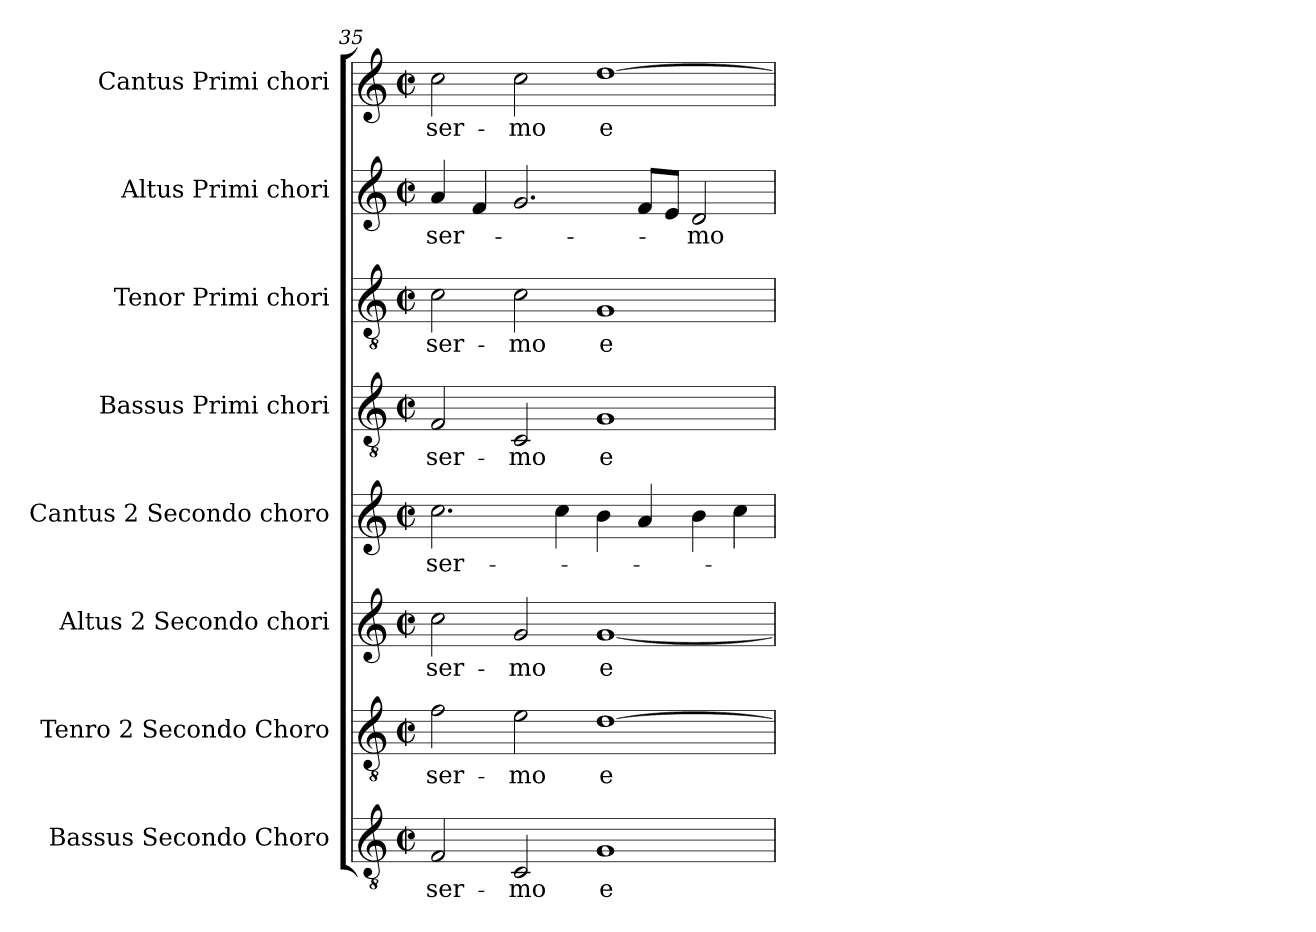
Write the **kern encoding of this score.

**kern	**text	**kern	**text	**kern	**text	**kern	**text	**kern	**text	**kern	**text	**kern	**text	**kern	**text
*part8	*part8	*part7	*part7	*part6	*part6	*part5	*part5	*part4	*part4	*part3	*part3	*part2	*part2	*part1	*part1
*staff8	*staff8	*staff7	*staff7	*staff6	*staff6	*staff5	*staff5	*staff4	*staff4	*staff3	*staff3	*staff2	*staff2	*staff1	*staff1
*I"Bassus  Secondo Choro	*	*I"Tenro 2  Secondo Choro	*	*I"Altus 2  Secondo chori	*	*I"Cantus 2  Secondo choro	*	*I"Bassus  Primi chori	*	*I"Tenor  Primi chori	*	*I"Altus  Primi chori	*	*I"Cantus  Primi chori	*
*I'Ch	*	*I'Ch	*	*I'Ch	*	*I'Ch	*	*I'Ch	*	*I'Ch	*	*I'Ch	*	*I'Ch	*
*clefGv2	*	*clefGv2	*	*clefG2	*	*clefG2	*	*clefGv2	*	*clefGv2	*	*clefG2	*	*clefG2	*
*M2/2	*	*M2/2	*	*M2/2	*	*M2/2	*	*M2/2	*	*M2/2	*	*M2/2	*	*M2/2	*
*met(c|)	*	*met(c|)	*	*met(c|)	*	*met(c|)	*	*met(c|)	*	*met(c|)	*	*met(c|)	*	*met(c|)	*
=35	=35	=35	=35	=35	=35	=35	=35	=35	=35	=35	=35	=35	=35	=35	=35
!	!LO:LY:b:cj	!	!LO:LY:b:cj	!	!LO:LY:b:cj	!	!LO:LY:b:cj	!	!LO:LY:b:cj	!	!LO:LY:b:cj	!	!LO:LY:b:cj	!	!LO:LY:b:cj
2F/	ser-	2f\	ser-	2cc\	ser-	2.cc\	ser-	2F/	ser-	2c\	ser-	4a/	ser-	2cc\	ser-
.	.	.	.	.	.	.	.	.	.	.	.	4f/	.	.	.
!	!LO:LY:b:cj	!	!LO:LY:b:cj	!	!LO:LY:b:cj	!	!	!	!LO:LY:b:cj	!	!LO:LY:b:cj	!	!	!	!LO:LY:b:cj
2C/	-mo	2e\	-mo	2g/	-mo	.	.	2C/	-mo	2c\	-mo	2.g/	.	2cc\	-mo
.	.	.	.	.	.	4cc\	.	.	.	.	.	.	.	.	.
!	!LO:LY:b:rj	!	!LO:LY:b:rj	!	!LO:LY:b:rj	!	!	!	!LO:LY:b:rj	!	!LO:LY:b:rj	!	!	!	!LO:LY:b:rj
1G	e-	[>1d	e-	[<1g	e-	4b\	.	1G	e-	1G	e-	.	.	[>1dd	e-
.	.	.	.	.	.	4a/	.	.	.	.	.	8f/L	.	.	.
.	.	.	.	.	.	.	.	.	.	.	.	8e/J	.	.	.
!	!	!	!	!	!	!	!	!	!	!	!	!	!LO:LY:b:cj	!	!
.	.	.	.	.	.	4b\	.	.	.	.	.	2d/	-mo	.	.
.	.	.	.	.	.	4cc\	.	.	.	.	.	.	.	.	.
=	=	=	=	=	=	=	=	=	=	=	=	=	=	=	=
*-	*-	*-	*-	*-	*-	*-	*-	*-	*-	*-	*-	*-	*-	*-	*-
